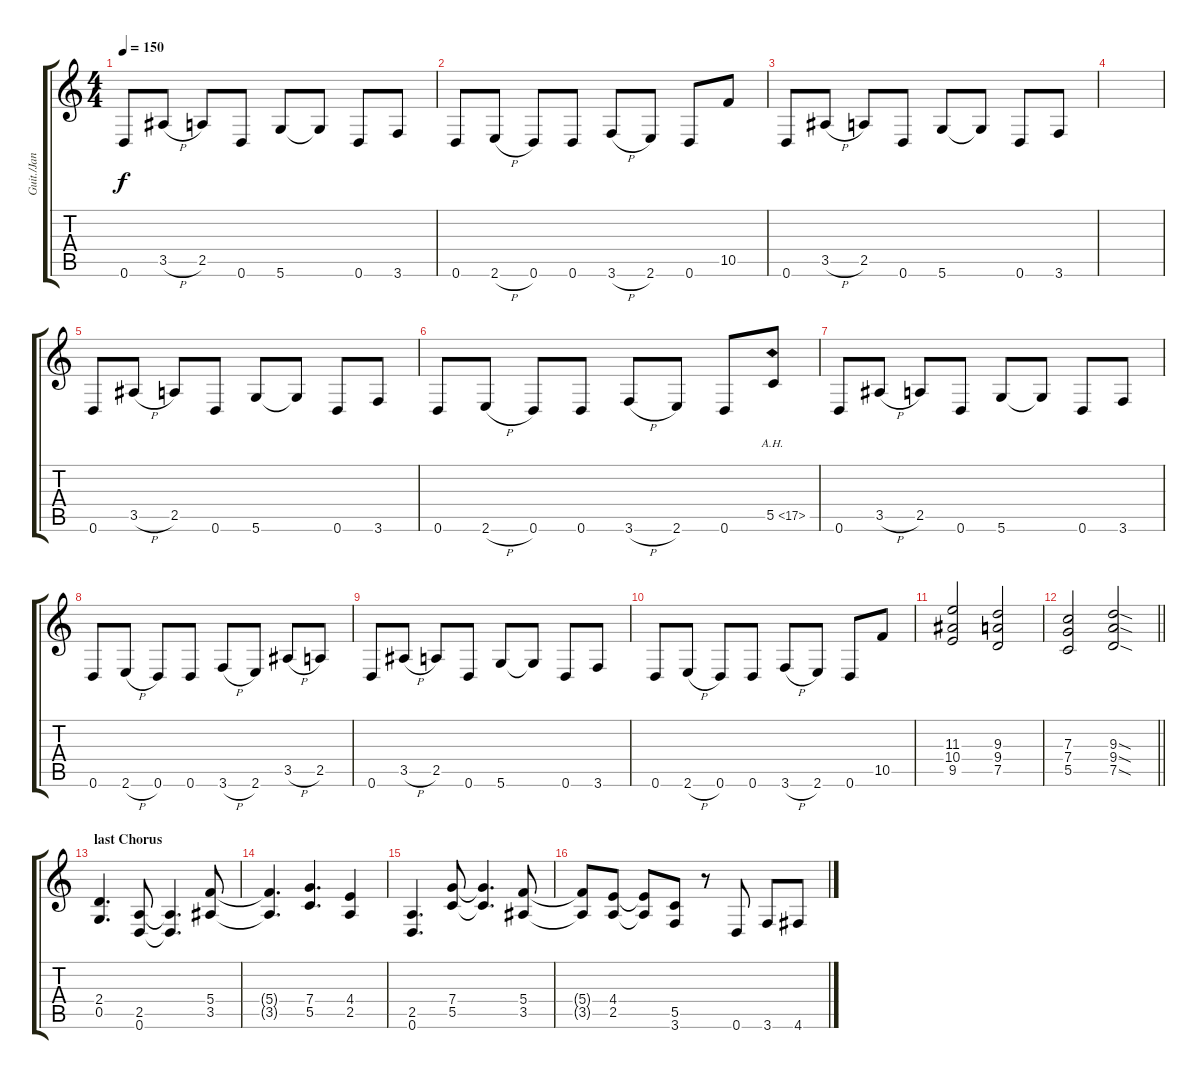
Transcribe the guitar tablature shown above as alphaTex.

\track ("Guit./Jan Standard D" "Guit./Jan ") {instrument distortionguitar}
\staff {score tabs}
\tuning (D4 A3 F3 C3 G2 D2) {hide}
\ts (4 4)
\tempo 150
\clef g2
\ks c
0.6.8{dy f} 3.5{h}.8 2.5.8 0.6.8 5.6.8 5.6{t}.8 0.6.8 3.6.8 |
0.6.8 2.6{h}.8 0.6.8 0.6.8 3.6{h}.8 2.6.8 0.6.8 10.5.8 |
0.6.8 3.5{h}.8 2.5.8 0.6.8 5.6.8 5.6{t}.8 0.6.8 3.6.8 |
|
0.6.8 3.5{h}.8 2.5.8 0.6.8 5.6.8 5.6{t}.8 0.6.8 3.6.8 |
0.6.8 2.6{h}.8 0.6.8 0.6.8 3.6{h}.8 2.6.8 0.6.8 5.5{ah 12}.8 |
0.6.8 3.5{h}.8 2.5.8 0.6.8 5.6.8 5.6{t}.8 0.6.8 3.6.8 |
0.6.8 2.6{h}.8 0.6.8 0.6.8 3.6{h}.8 2.6.8 3.5{h}.8 2.5.8 |
0.6.8 3.5{h}.8 2.5.8 0.6.8 5.6.8 5.6{t}.8 0.6.8 3.6.8 |
0.6.8 2.6{h}.8 0.6.8 0.6.8 3.6{h}.8 2.6.8 0.6.8 10.5.8 |
(11.3 10.4 9.5).2 (9.3 9.4 7.5).2 |
\barLineRight lightlight
(7.3 7.4 5.5).2 (9.3{sod} 9.4{sod} 7.5{sod}).2 |
\section ("" "last Chorus")
(2.4 0.5).4{d} (2.5 0.6).8 (2.5{t} 0.6{t}).4{d} (5.4 3.5).8 |
(5.4{t} 3.5{t}).4{d} (7.4 5.5).4{d} (4.4 2.5).4 |
(2.5 0.6).4{d} (7.4 5.5).8 (7.4{t} 5.5{t}).4{d} (5.4 3.5).8 |
(5.4{t} 3.5{t}).8 (4.4 2.5).8 (4.4{t} 2.5{t}).8 (5.5 3.6).8 r.8 0.6.8 3.6.8 4.6.8
